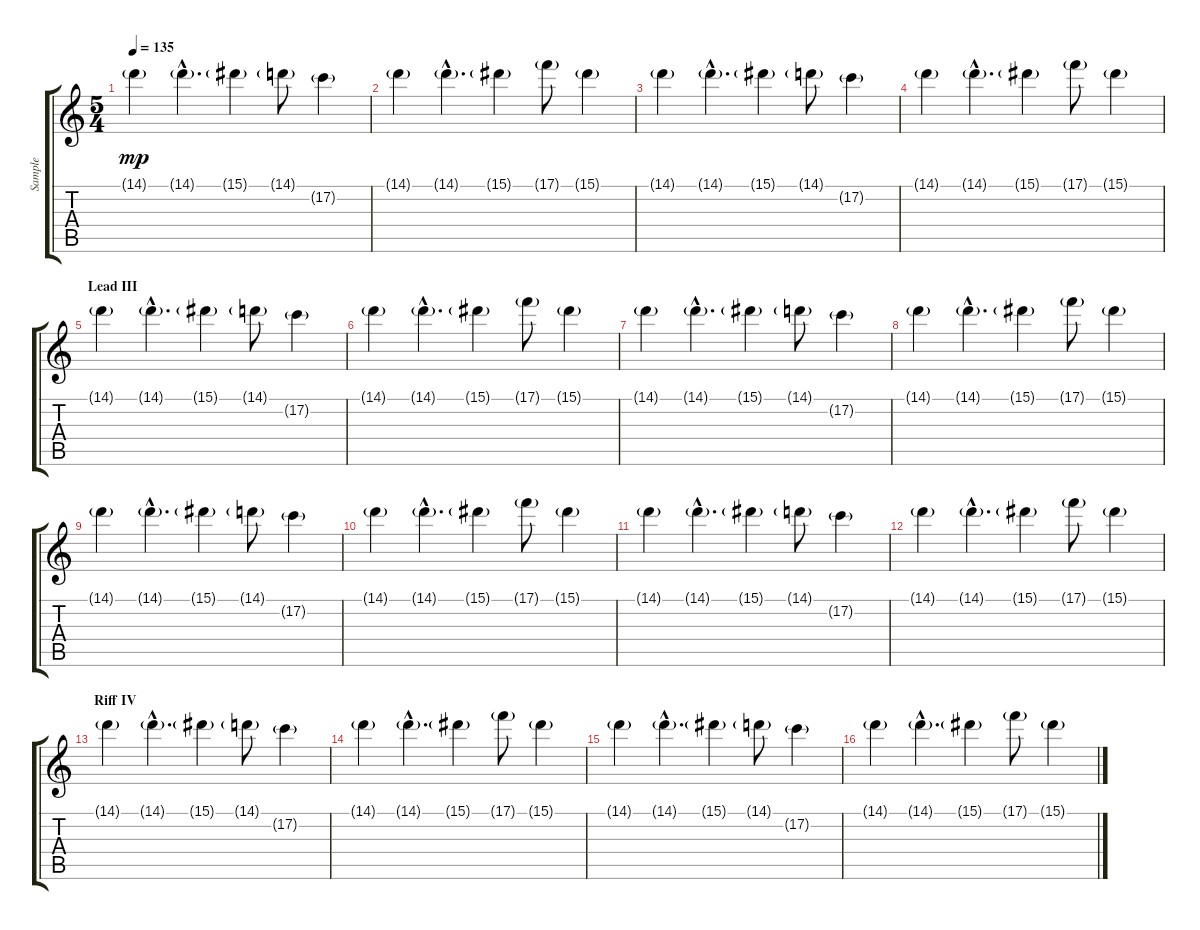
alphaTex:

\track ("Sample" "Sample") {instrument lead2sawtooth}
\staff {score tabs}
\tuning (C5 G4 Eb4 Bb3 F3 C3) {hide}
\ts (5 4)
\tempo 135
\clef g2
\ks c
14.1{g}.4{dy mp} 14.1{g hac}.4{d} 15.1{g}.4 14.1{g}.8 17.2{g}.4 |
14.1{g}.4 14.1{g hac}.4{d} 15.1{g}.4 17.1{g}.8 15.1{g}.4 |
14.1{g}.4 14.1{g hac}.4{d} 15.1{g}.4 14.1{g}.8 17.2{g}.4 |
14.1{g}.4 14.1{g hac}.4{d} 15.1{g}.4 17.1{g}.8 15.1{g}.4 |
\section ("" "Lead III")
14.1{g}.4 14.1{g hac}.4{d} 15.1{g}.4 14.1{g}.8 17.2{g}.4 |
14.1{g}.4 14.1{g hac}.4{d} 15.1{g}.4 17.1{g}.8 15.1{g}.4 |
14.1{g}.4 14.1{g hac}.4{d} 15.1{g}.4 14.1{g}.8 17.2{g}.4 |
14.1{g}.4 14.1{g hac}.4{d} 15.1{g}.4 17.1{g}.8 15.1{g}.4 |
14.1{g}.4 14.1{g hac}.4{d} 15.1{g}.4 14.1{g}.8 17.2{g}.4 |
14.1{g}.4 14.1{g hac}.4{d} 15.1{g}.4 17.1{g}.8 15.1{g}.4 |
14.1{g}.4 14.1{g hac}.4{d} 15.1{g}.4 14.1{g}.8 17.2{g}.4 |
14.1{g}.4 14.1{g hac}.4{d} 15.1{g}.4 17.1{g}.8 15.1{g}.4 |
\section ("" "Riff IV")
14.1{g}.4 14.1{g hac}.4{d} 15.1{g}.4 14.1{g}.8 17.2{g}.4 |
14.1{g}.4 14.1{g hac}.4{d} 15.1{g}.4 17.1{g}.8 15.1{g}.4 |
14.1{g}.4 14.1{g hac}.4{d} 15.1{g}.4 14.1{g}.8 17.2{g}.4 |
14.1{g}.4 14.1{g hac}.4{d} 15.1{g}.4 17.1{g}.8 15.1{g}.4
